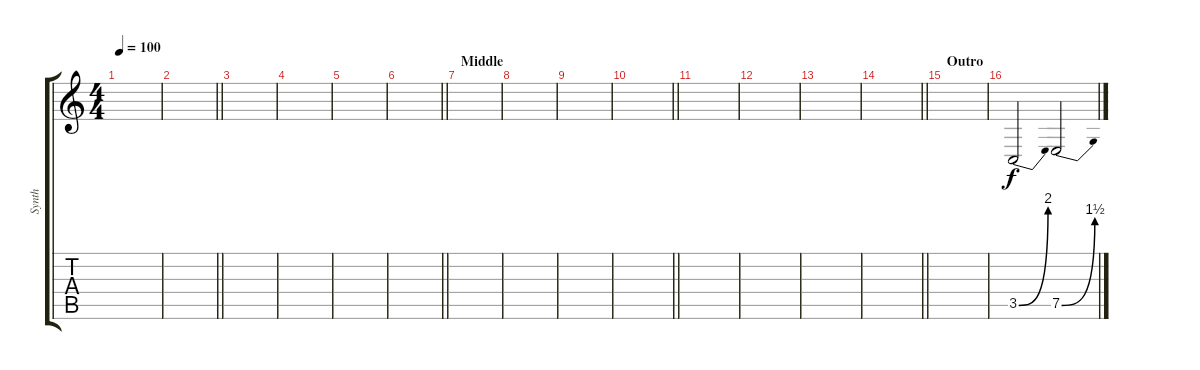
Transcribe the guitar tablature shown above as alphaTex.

\track ("Synth" "Synth") {instrument lead2sawtooth}
\staff {score tabs}
\tuning (E4 B3 G3 D3 A2 E2) {hide}
\ts (4 4)
\tempo 100
\clef g2
\ks c
|
\barLineRight lightlight
|
|
|
|
\barLineRight lightlight
|
\section ("" "Middle")
|
|
|
\barLineRight lightlight
|
|
|
|
\barLineRight lightlight
|
\section ("" "Outro")
|
3.5{be (bend 0 0 60 8)}.2 7.5{be (bend 0 0 60 6)}.2
